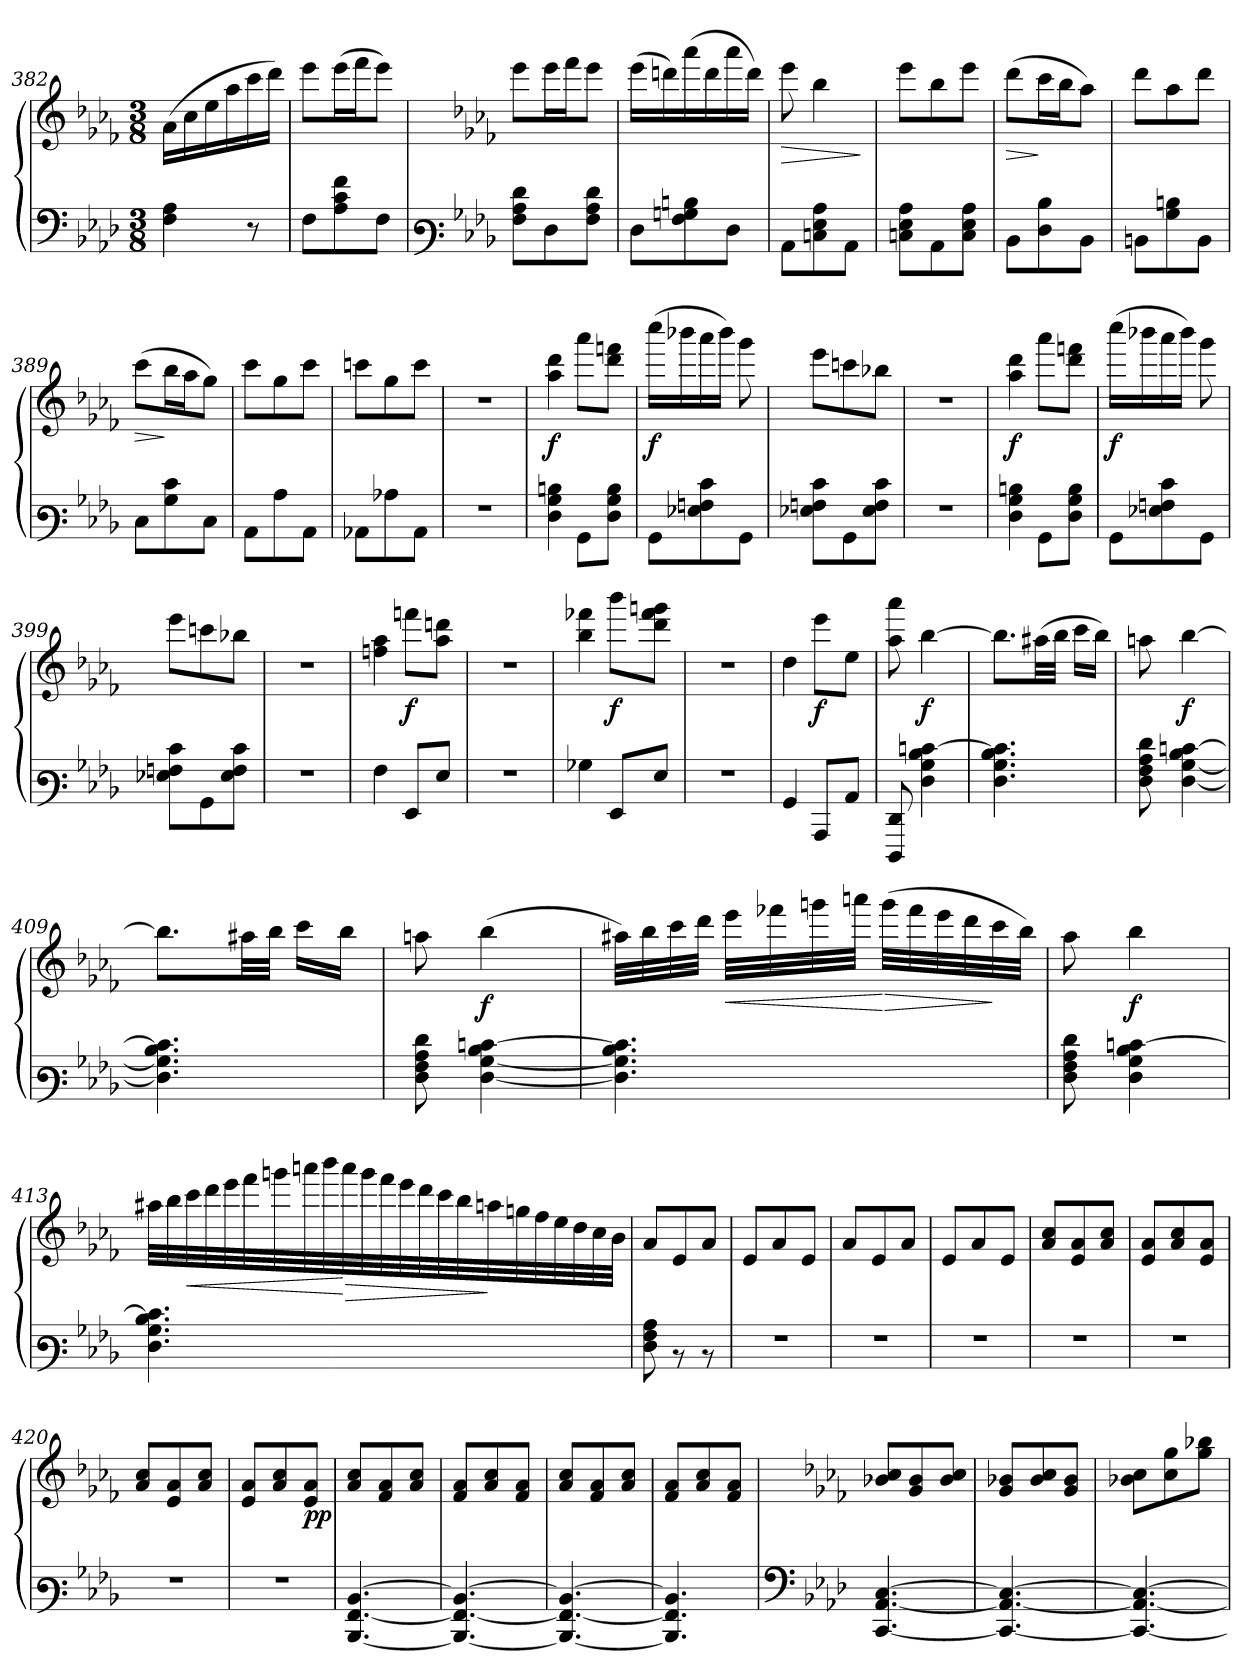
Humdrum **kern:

**kern	**kern	**dynam
*part1	*part1	*part1
*staff2	*staff1	*staff1/2
*clefF4	*clefG3	*
*k[b-e-a-d-]	*k[b-e-a-d-]	*
*M3/8	*M3/8	*
=382	=382	=382
4F\ 4A-\	(>16f\LL	.
.	16a-\	.
.	16cc\	.
.	16ff\	.
8r	16aa-\	.
.	16bb-\JJ)	.
=383	=383	=383
8F\L	8ccc\L	.
8A-\ 8c\ 8f\	(>16ccc\L	.
.	16ddd-\J	.
8F\J	8ccc\J)	.
!!LO:PB:g=z
=383	=383	=383
*clefF3	*	*
*k[b-e-a-d-]	*k[b-e-a-d-]	*
8A-\ 8c\ 8f\L	8ccc\L	.
8F\	16ccc\L	.
.	16ddd-\J	.
8A-\ 8c\ 8f\J	8ccc\J	.
=384	=384	=384
8F\L	(>16ccc\LL	.
.	16bbn\)	.
8A-\ 8B\ 8dn\	(>16fff\	.
.	16bb\	.
8F\J	16fff\	.
.	16bb\JJ)	.
=385	=385	=385
!	!	!LO:HP:b
8C\L	8ccc\	>
8En\ 8G\ 8c\	4gg\	.
8C\J	.	.
.	.	]
=386	=386	=386
8En\ 8G\ 8c\L	8ccc\L	.
8C\	8gg\	.
8E\ 8G\ 8c\J	8ccc\J	.
=387	=387	=387
!	!	!LO:HP:b
8D-\L	(>8bb-\L	>
8F\ 8d-\	16aa-\L	]
.	16gg\J	.
8D-\J	8ff\J)	.
=388	=388	=388
8Dn\L	8bb-\L	.
8B-\ 8dn\	8ff\	.
8D\J	8bb-\J	.
=389	=389	=389
!	!	!LO:HP:b
8E-\L	(>8aa-\L	>
8B-\ 8e-\	16gg\L	]
.	16ff\J	.
8E-\J	8ee-\J)	.
=390	=390	=390
8C\L	8aa-\L	.
8c\	8ee-\	.
8C\J	8aa-\J	.
!!LO:LB:g=z
=391	=391	=391
8C-X\L	8aan\L	.
8c-X\	8ee-\	.
8C-\J	8aa\J	.
=392	=392	=392
4.r	4.r	.
=393	=393	=393
!	!	!LO:DY:b
8F\ 8B-\ 8dn\J	8ff\ 8bb-\J	f
8BB-\L	8fff\L	.
8F\ 8B-\ 8d\J	8bb-\ 8dddn\J	.
=394	=394	=394
!	!	!LO:DY:b
8BB-\L	(>16aaa-\LL	f
.	16ggg-X\	.
8G-X\ 8An\ 8e-\	16fff\	.
.	16ggg-\JJ)	.
8BB-\J	8eee-\	.
=395	=395	=395
8G-X\ 8An\ 8e-\L	8ccc\L	.
8BB-\	8aan\	.
8G-\ 8A\ 8e-\J	8gg-X\J	.
=396	=396	=396
4.r	4.r	.
=397	=397	=397
!	!	!LO:DY:b
8F\ 8B-\ 8dn\J	8ff\ 8bb-\J	f
8BB-\L	8fff\L	.
8F\ 8B-\ 8d\J	8bb-\ 8dddn\J	.
=398	=398	=398
!	!	!LO:DY:b
8BB-\L	(>16aaa-\LL	f
.	16ggg-X\	.
8G-X\ 8An\ 8e-\	16fff\	.
.	16ggg-\JJ)	.
8BB-\J	8eee-\	.
!!LO:LB:g=z
=399	=399	=399
8G-X\ 8An\ 8e-\L	8ccc\L	.
8BB-\	8aan\	.
8G-\ 8A\ 8e-\J	8gg-X\J	.
=400	=400	=400
4.r	4.r	.
=401	=401	=401
8A-\J	8ddn\ 8ff\J	.
!	!	!LO:DY:b
8GG/L	8dddn\L	f
8G/J	8ff\ 8bbn\J	.
=402	=402	=402
4.r	4.r	.
=403	=403	=403
8B-X\J	8gg\ 8ddd-X\J	.
!	!	!LO:DY:b
8GG/L	8ggg\L	f
8G/J	8bb-\ 8ddd-\ 8eeen\J	.
=404	=404	=404
4.r	4.r	.
=405	=405	=405
8BB-/J	8b-\J	.
!	!	!LO:DY:b
8CC/L	8ccc\L	f
8C/J	8cc\J	.
=406	=406	=406
8FFF/ 8FF/	8ff\ 8fff\	.
!	!	!LO:DY:b
4F\ 4B-\ 4d-\ [>4en\	[>4gg\	f
!!LO:LB:g=z
=407	=407	=407
4.F\ 4.B-\ 4.d-\ 4.en\]	8.gg\L]	.
.	(>32ff#X\KK	.
.	32gg\Jkk	.
.	16aa-\LL	.
.	16gg\JJ)	.
=408	=408	=408
8F\ 8A-\ 8c\ 8f\	8ffn\	.
!	!	!LO:DY:b
[<4F\ [<4B-\ 4d-\ [>4en\	[>4gg\	f
=409	=409	=409
4.F\] 4.B-\] 4.d-\ 4.e\]	8.gg\L]	.
.	32ff#X\LL	.
.	32gg\JJJ	.
.	16aa-\LL	.
.	16gg\JJ	.
=410	=410	=410
8F\ 8A-\ 8c\ 8f\	8ffn\	.
!	!	!LO:DY:b
[<4F\ [<4B-\ 4d-\ [>4en\	(>4gg\	f
=411	=411	=411
4.F\] 4.B-\] 4.d-\ 4.e\]	32ff#X\LLL)	.
.	32gg\	.
.	32aa-\	.
.	32bb-\JJJ	.
!	!	!LO:HP:b
.	32ccc\LLL	<
.	32ddd-X\	.
.	32eeen\	.
.	32fffn\JJJ	.
!	!	!LO:HP:n=1:b
.	(>32eee\LLL	[ >
.	32ddd-\	.
.	32ccc\	.
.	32bb-\	.
16ryy	32aa-\	]
.	32gg\JJJ)	.
=412	=412	=412
8F\ 8A-\ 8c\ 8f\	8ff\	.
!	!	!LO:DY:b
4F\ 4B-\ 4d-\ [>4en\	4gg\	f
!!LO:LB:g=z
=413	=413	=413
4.F\ 4.B-\ 4.d-\ 4.en\]	32ff#X\LLL	.
.	32gg\	.
!	!	!LO:HP:b
.	32aa-\	<
.	32bb-\	.
.	32ccc\	.
.	32ddd-\	.
.	32eeen\	.
.	32fffn\	.
.	32ggg\	.
!	!	!LO:HP:n=1:b
.	32fff\	[ >
.	32eee\	.
.	32ddd-\	.
4ryy	32ccc\	.
.	32bb-\	.
.	32aa-\	.
.	32gg\	.
.	32ffn\	]
.	32een\	.
.	32dd-\	.
.	32cc\	.
16.ryy	32b-\	.
.	32a-\	.
.	32g\JJJ	.
=414	=414	=414
!	!	!LO:DY:b
!	!	!LO:DY:n=1:b
8F\ 8A-\ 8c\	8f/L	p f
8rD	8c/	.
8rD	8f/J	.
=415	=415	=415
4.r	8c/L	.
.	8f/	.
.	8c/J	.
=416	=416	=416
4.r	8f/L	.
.	8c/	.
.	8f/J	.
=417	=417	=417
4.r	8c/L	.
.	8f/	.
.	8c/J	.
!!LO:LB:g=z
=418	=418	=418
4.r	8f/ 8a-/L	.
.	8c/ 8f/	.
.	8f/ 8a-/J	.
=419	=419	=419
4.r	8c/ 8f/L	.
.	8f/ 8a-/	.
.	8c/ 8f/J	.
=420	=420	=420
4.r	8f/ 8a-/L	.
.	8c/ 8f/	.
.	8f/ 8a-/J	.
=421	=421	=421
4.r	8c/ 8f/L	.
.	8f/ 8a-/	.
!	!	!LO:DY:b
.	8c/ 8f/J	pp
=422	=422	=422
[<4.DD-/ [<4.AA-/ [>4.D-/	8f/ 8a-/L	.
.	8d-/ 8f/	.
.	8f/ 8a-/J	.
=423	=423	=423
4.DD-/_< 4.AA-/_< 4.D-/_>	8d-/ 8f/L	.
.	8f/ 8a-/	.
.	8d-/ 8f/J	.
=424	=424	=424
4.DD-/_ 4.AA-/_ 4.D-/_	8f/ 8a-/L	.
.	8d-/ 8f/	.
.	8f/ 8a-/J	.
=425	=425	=425
4.DD-/] 4.AA-/] 4.D-/]	8d-/ 8f/L	.
.	8f/ 8a-/	.
.	8d-/ 8f/J	.
!!LO:PB:g=z
=426	=426	=426
*clefF4	*	*
*k[b-e-a-d-]	*k[b-e-a-d-]	*
[<4.CC/ [<4.AA-/ [>4.C/	8g-X/ 8a-/L	.
.	8e-/ 8g-/	.
.	8g-/ 8a-/J	.
=427	=427	=427
4.CC/_< 4.AA-/_< 4.C/_	8e-/ 8g-X/L	.
.	8g-/ 8a-/	.
.	8e-/ 8g-/J	.
=428	=428	=428
4.CC/_ 4.AA-/_ 4.C/_	8g-X\ 8a-\L	.
.	8a-\ 8ee-\	.
.	8ee-\ 8gg-X\J	.
=	=	=
*-	*-	*-
